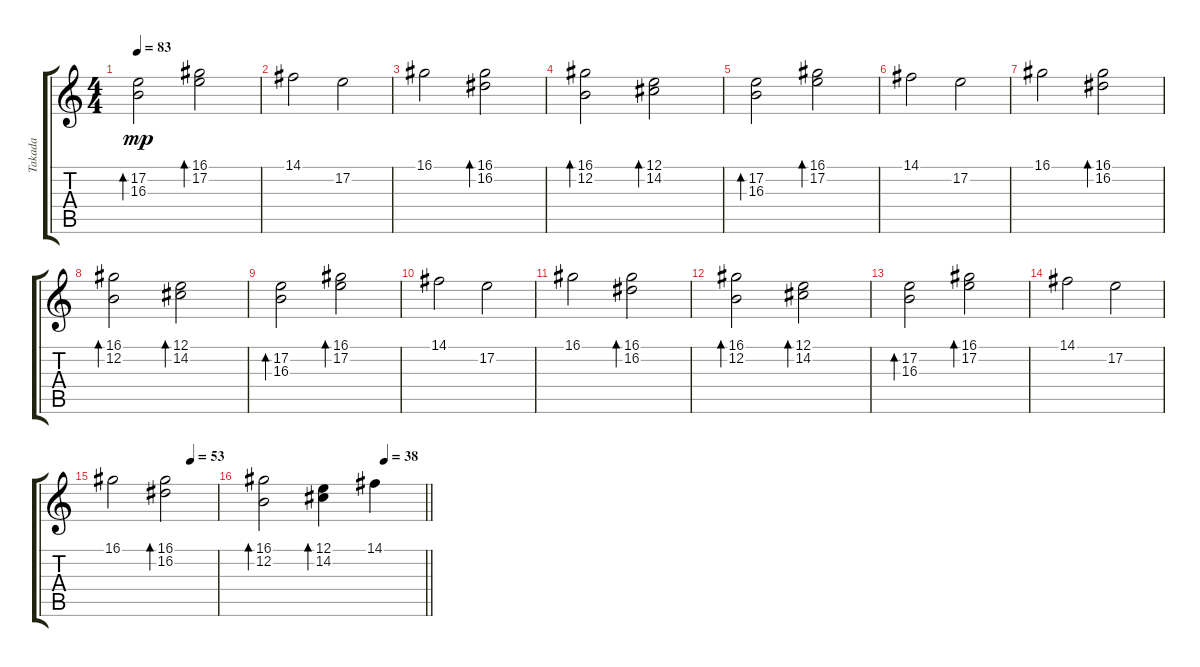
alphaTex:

\track ("Takada" "Takada") {instrument glockenspiel}
\staff {score tabs}
\tuning (E4 B3 G3 D3 A2 E2) {hide}
\ts (4 4)
\section ("" "")
\tempo 83
\clef g2
\ks c
(17.2 16.3).2{bd 60 dy mp} (16.1 17.2).2{bd 60} |
14.1.2 17.2.2 |
16.1.2 (16.1 16.2).2{bd 60} |
(16.1 12.2).2{bd 60} (12.1 14.2).2{bd 60} |
(17.2 16.3).2{bd 60} (16.1 17.2).2{bd 60} |
14.1.2 17.2.2 |
16.1.2 (16.1 16.2).2{bd 60} |
(16.1 12.2).2{bd 60} (12.1 14.2).2{bd 60} |
(17.2 16.3).2{bd 60} (16.1 17.2).2{bd 60} |
14.1.2 17.2.2 |
16.1.2 (16.1 16.2).2{bd 60} |
(16.1 12.2).2{bd 60} (12.1 14.2).2{bd 60} |
(17.2 16.3).2{bd 60} (16.1 17.2).2{bd 60} |
14.1.2 17.2.2 |
\tempo (53 0.75)
16.1.2 (16.1 16.2).2{bd 60} |
\tempo (38 0.75)
\barLineRight lightlight
(16.1 12.2).2{bd 60} (12.1 14.2).4{bd 60} 14.1.4
